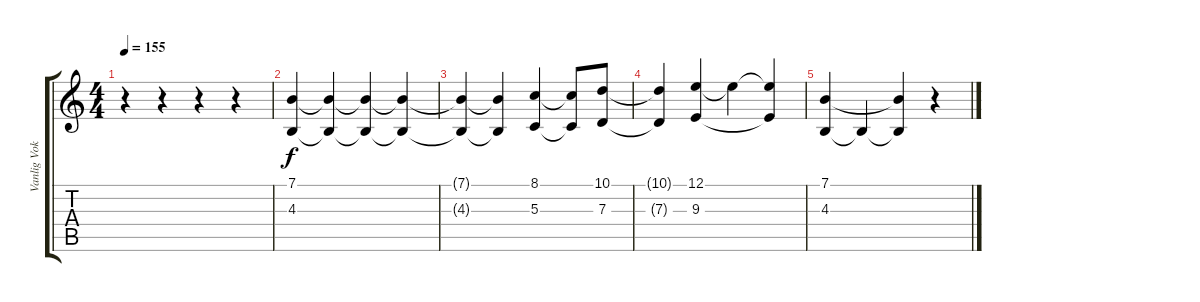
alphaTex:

\track ("Vanlig Vokal" "Vanlig Vok") {instrument choiraahs}
\staff {score tabs}
\tuning (E4 B3 G3 D3 A2 E2) {hide}
\ts (4 4)
\tempo 155
\clef g2
\ks c
r.4{dy f} r.4 r.4 r.4 |
(7.1 4.3).4 (7.1{t} 4.3{t}).4 (7.1{t} 4.3{t}).4 (7.1{t} 4.3{t}).4 |
(7.1{t} 4.3{t}).4 (7.1{t} 4.3{t}).4 (8.1 5.3).4 (8.1{t} 5.3{t}).8 (10.1 7.3).8 |
(10.1{t} 7.3{t}).4 (12.1 9.3).4 12.1{t}.4 (12.1{t} 9.3{t}).4 |
(7.1 4.3).4 4.3{t}.4 (7.1{t} 4.3{t}).4 r.4
